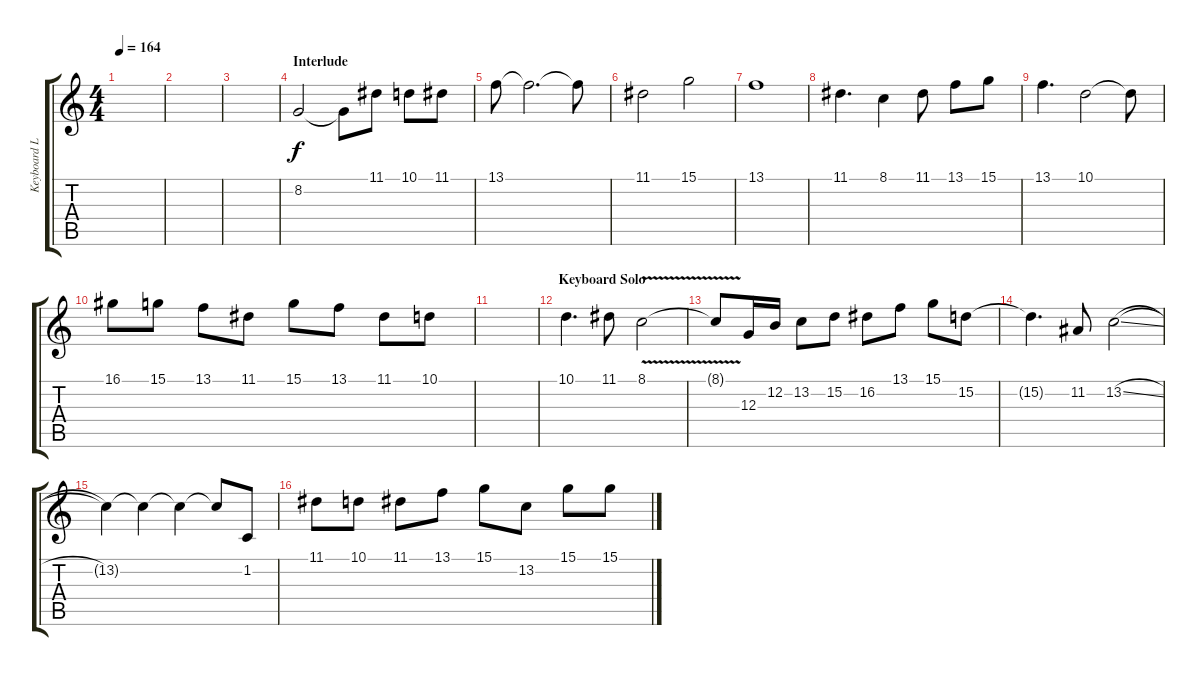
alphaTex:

\track ("Keyboard Lead 2" "Keyboard L") {instrument lead1square}
\staff {score tabs}
\tuning (E4 B3 G3 D3 A2 E2) {hide}
\ts (4 4)
\tempo 164
\clef g2
\ks c
|
|
|
\section ("" "Interlude")
8.2.2{volume 11 balance 14} 8.2{t}.8 11.1.8 10.1.8 11.1.8 |
13.1.8 13.1{t}.2{d} 13.1{t}.8 |
11.1.2 15.1.2 |
13.1.1 |
11.1.4{d} 8.1.4 11.1.8 13.1.8 15.1.8 |
13.1.4{d} 10.1.2 10.1{t}.8 |
16.1.8 15.1.8 13.1.8 11.1.8 15.1.8 13.1.8 11.1.8 10.1.8 |
\section ("" "")
|
\section ("" "Keyboard Solo")
10.1.4{d volume 16 balance 8} 11.1.8 8.1{v}.2 |
8.1{t}.8 12.3.16 12.2.16 13.2.8 15.2.8 16.2.8 13.1.8 15.1.8 15.2.8 |
15.2{t}.4{d} 11.2.8 13.2{sl}.2 |
13.2{t}.4 13.2{t}.4 13.2{t}.4 13.2{t}.8 1.2.8 |
11.1.8 10.1.8 11.1.8 13.1.8 15.1.8 13.2.8 15.1.8 15.1.8
